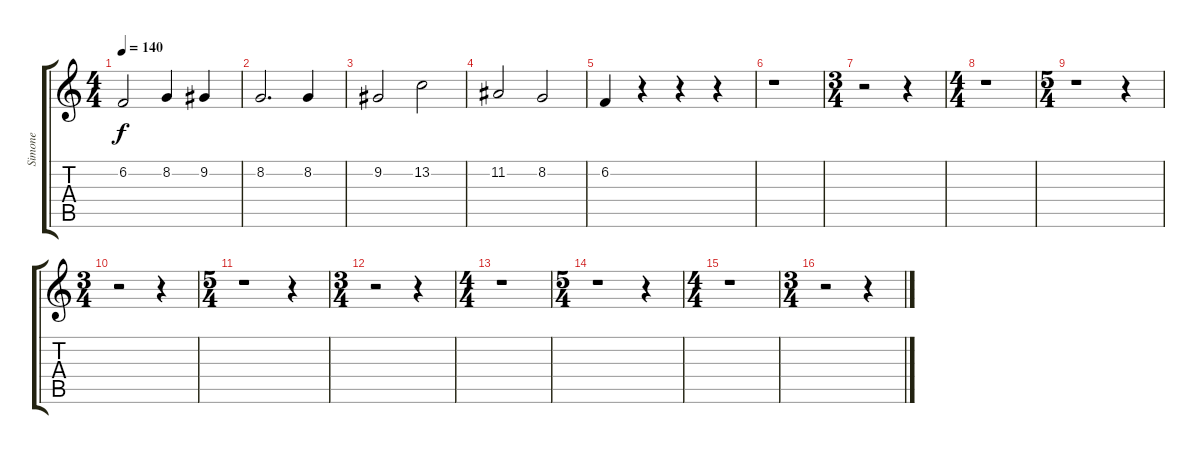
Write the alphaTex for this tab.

\track ("Simone" "Simone") {instrument viola}
\staff {score tabs}
\tuning (E4 B3 G3 D3 A2 E2) {hide}
\ts (4 4)
\tempo 140
\clef g2
\ks c
6.2.2{dy f} 8.2.4 9.2.4 |
8.2.2{d} 8.2.4 |
9.2.2 13.2.2 |
11.2.2 8.2.2 |
6.2.4 r.4 r.4 r.4 |
r.1 |
\ts (3 4)
r.2 r.4 |
\ts (4 4)
r.1 |
\ts (5 4)
r.1 r.4 |
\ts (3 4)
r.2 r.4 |
\ts (5 4)
r.1 r.4 |
\ts (3 4)
r.2 r.4 |
\ts (4 4)
r.1 |
\ts (5 4)
r.1 r.4 |
\ts (4 4)
r.1 |
\ts (3 4)
r.2 r.4
